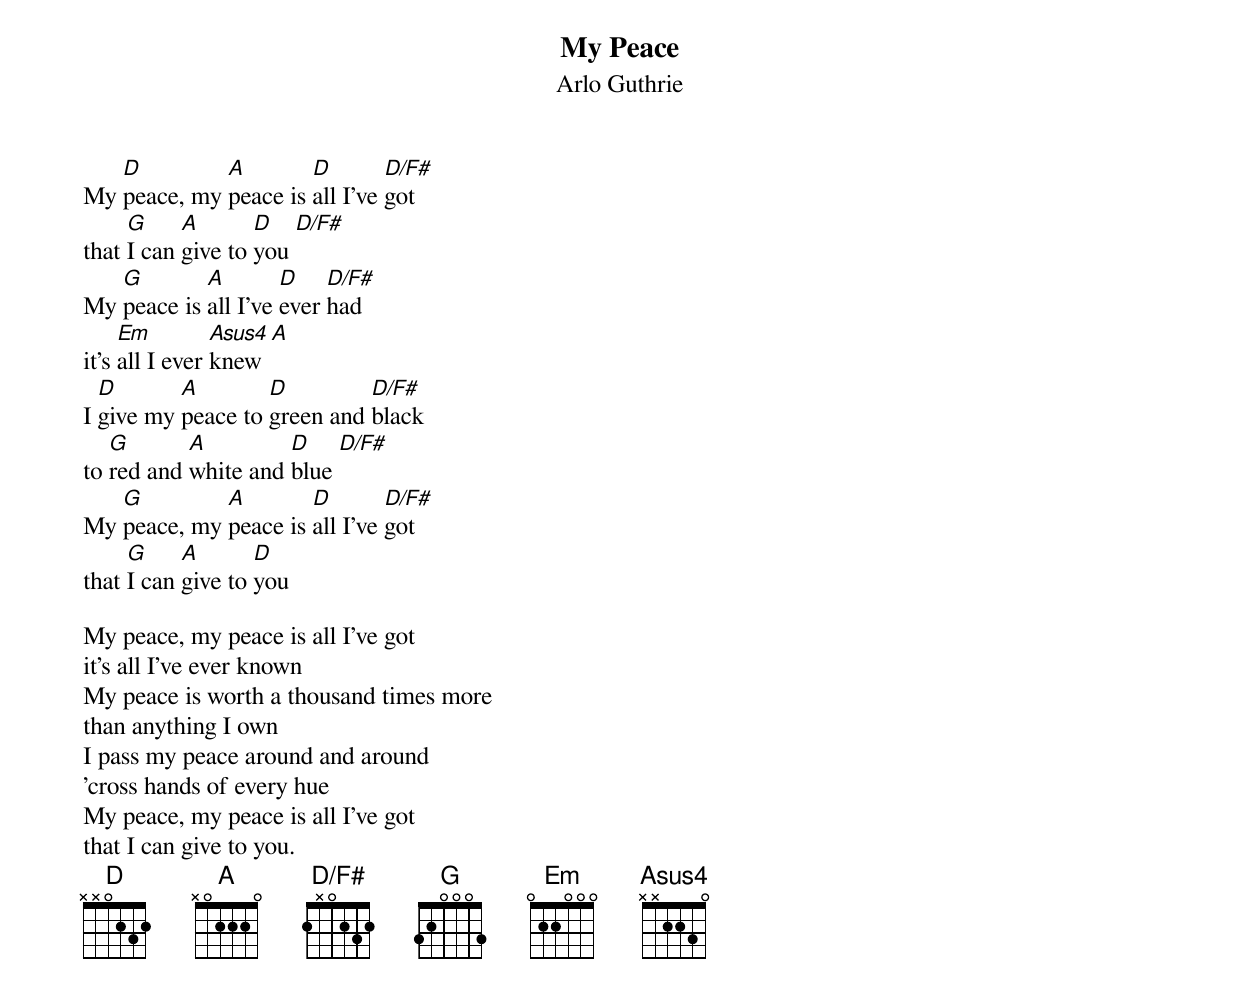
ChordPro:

{t:My Peace}
{st:Arlo Guthrie}

{define: D/F# base-fret 0 frets 2 x 0 2 3 2}

My [D]peace, my [A]peace is [D]all I've [D/F#]got
that [G]I can [A]give to [D]you [D/F#]
My [G]peace is [A]all I've [D]ever [D/F#]had
it's [Em]all I ever [Asus4]knew [A]
I [D]give my [A]peace to [D]green and [D/F#]black
to [G]red and [A]white and [D]blue [D/F#]
My [G]peace, my [A]peace is [D]all I've [D/F#]got
that [G]I can [A]give to [D]you

My peace, my peace is all I've got
it's all I've ever known
My peace is worth a thousand times more
than anything I own
I pass my peace around and around
'cross hands of every hue
My peace, my peace is all I've got
that I can give to you.
